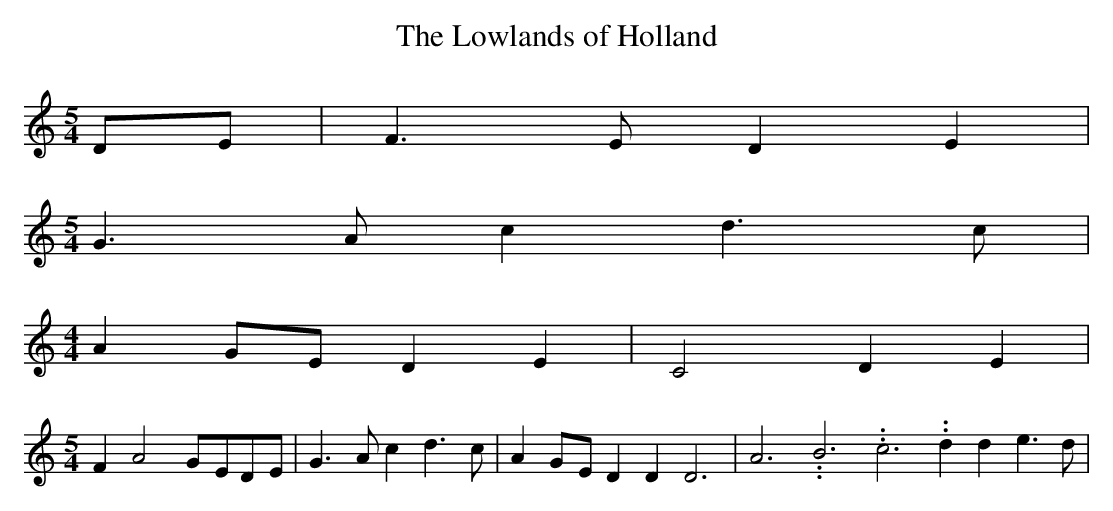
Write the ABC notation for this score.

X:1
T:The Lowlands of Holland
M:5/4
L:1/4
K:C
D/2-E/2| F3/2 E/2 D E|
M:5/4
 G3/2- A/2 c d3/2- c/2|
M:4/4
 AG/2-E/2 D E| C2 D- E|
M:5/4
 F A2G/2-E/2D/2-E/2| G3/2- A/2 c d3/2- c/2| AG/2-E/2 D D D3| A3.99999962500005/11.9999985000002 B3.99999962500005/11.9999985000002 c3.99999962500005/11.9999985000002 d d e3/2 d/2|\
